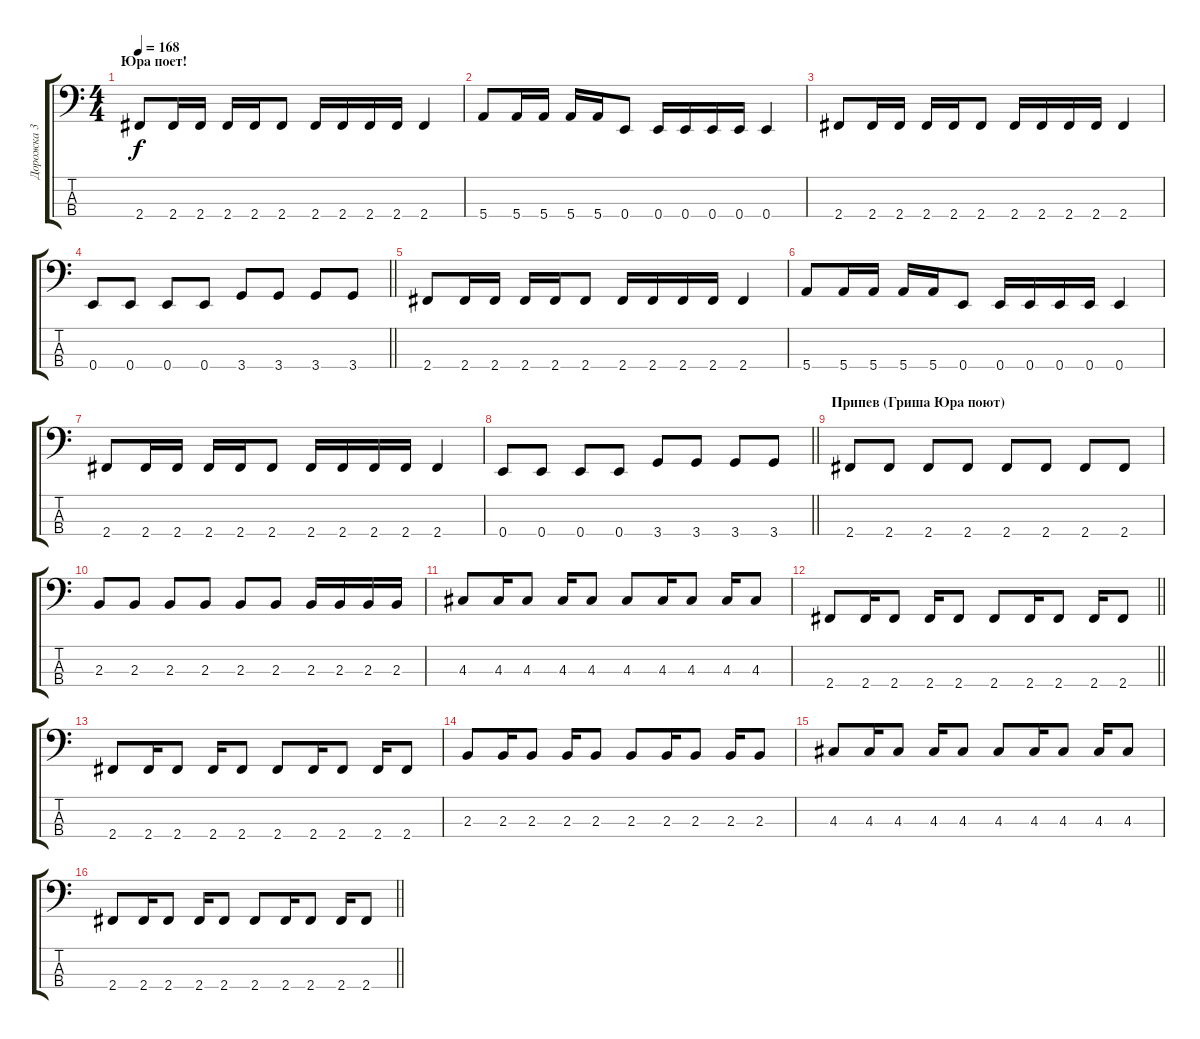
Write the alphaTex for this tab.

\track ("Дорожка 3" "Дорожка 3") {instrument electricbassfinger}
\staff {score tabs}
\tuning (G2 D2 A1 E1) {hide}
\ts (4 4)
\section ("" "Юра поет!")
\tempo 168
\clef f4
\ks c
2.4.8{dy f} 2.4.16 2.4.16 2.4.16 2.4.16 2.4.8 2.4.16 2.4.16 2.4.16 2.4.16 2.4.4 |
5.4.8 5.4.16 5.4.16 5.4.16 5.4.16 0.4.8 0.4.16 0.4.16 0.4.16 0.4.16 0.4.4 |
2.4.8 2.4.16 2.4.16 2.4.16 2.4.16 2.4.8 2.4.16 2.4.16 2.4.16 2.4.16 2.4.4 |
\barLineRight lightlight
0.4.8 0.4.8 0.4.8 0.4.8 3.4.8 3.4.8 3.4.8 3.4.8 |
2.4.8 2.4.16 2.4.16 2.4.16 2.4.16 2.4.8 2.4.16 2.4.16 2.4.16 2.4.16 2.4.4 |
5.4.8 5.4.16 5.4.16 5.4.16 5.4.16 0.4.8 0.4.16 0.4.16 0.4.16 0.4.16 0.4.4 |
2.4.8 2.4.16 2.4.16 2.4.16 2.4.16 2.4.8 2.4.16 2.4.16 2.4.16 2.4.16 2.4.4 |
\barLineRight lightlight
0.4.8 0.4.8 0.4.8 0.4.8 3.4.8 3.4.8 3.4.8 3.4.8 |
\section ("" "Припев (Гриша Юра поют)")
2.4.8 2.4.8 2.4.8 2.4.8 2.4.8 2.4.8 2.4.8 2.4.8 |
2.3.8 2.3.8 2.3.8 2.3.8 2.3.8 2.3.8 2.3.16 2.3.16 2.3.16 2.3.16 |
4.3.8 4.3.16 4.3.8 4.3.16 4.3.8 4.3.8 4.3.16 4.3.8 4.3.16 4.3.8 |
\barLineRight lightlight
2.4.8 2.4.16 2.4.8 2.4.16 2.4.8 2.4.8 2.4.16 2.4.8 2.4.16 2.4.8 |
2.4.8 2.4.16 2.4.8 2.4.16 2.4.8 2.4.8 2.4.16 2.4.8 2.4.16 2.4.8 |
2.3.8 2.3.16 2.3.8 2.3.16 2.3.8 2.3.8 2.3.16 2.3.8 2.3.16 2.3.8 |
4.3.8 4.3.16 4.3.8 4.3.16 4.3.8 4.3.8 4.3.16 4.3.8 4.3.16 4.3.8 |
\barLineRight lightlight
2.4.8 2.4.16 2.4.8 2.4.16 2.4.8 2.4.8 2.4.16 2.4.8 2.4.16 2.4.8
